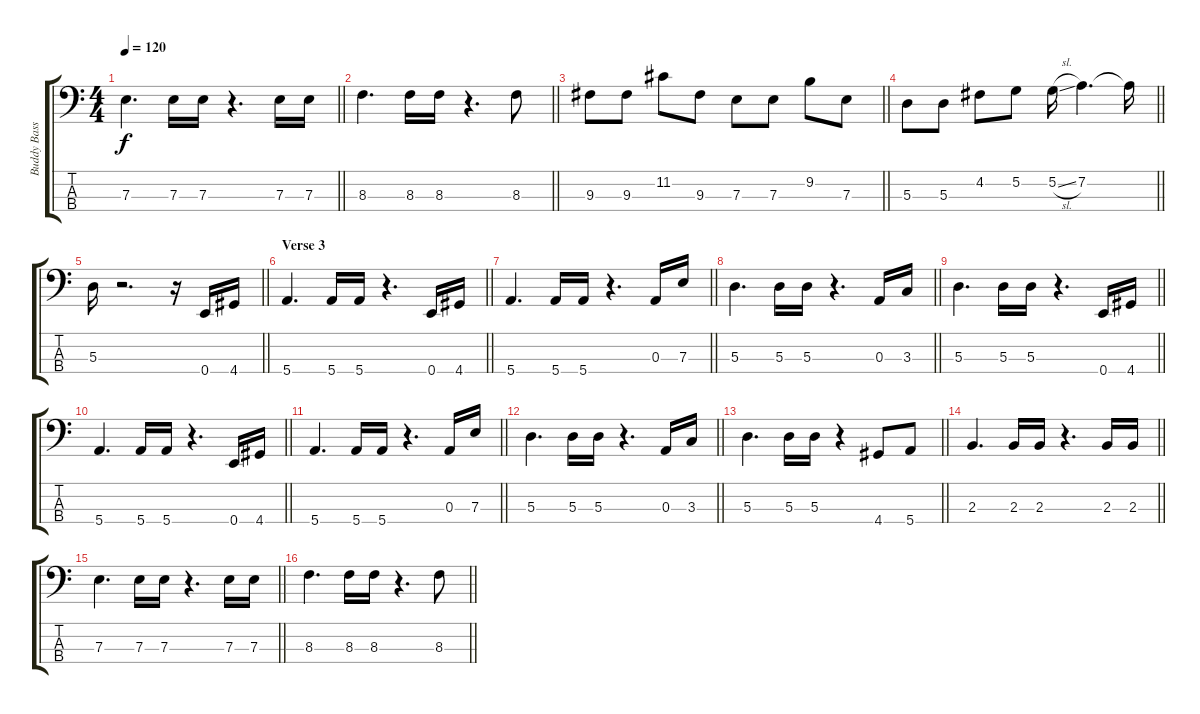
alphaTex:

\track ("Buddy Bass" "Buddy Bass") {instrument electricbassfinger}
\staff {score tabs}
\tuning (G2 D2 A1 E1) {hide}
\ts (4 4)
\tempo 120
\clef f4
\barLineRight lightlight
\ks c
7.3.4{d dy f} 7.3.16 7.3.16 r.4{d} 7.3.16 7.3.16 |
\barLineRight lightlight
8.3.4{d} 8.3.16 8.3.16 r.4{d} 8.3.8 |
\barLineRight lightlight
9.3.8 9.3.8 11.2.8 9.3.8 7.3.8 7.3.8 9.2.8 7.3.8 |
\barLineRight lightlight
5.3.8 5.3.8 4.2.8 5.2.8 5.2{sl}.16 7.2.4{d} 7.2{t}.16 |
\barLineRight lightlight
5.3.16 r.2{d} r.16 0.4.16 4.4.16 |
\section ("" "Verse 3")
\barLineRight lightlight
5.4.4{d} 5.4.16 5.4.16 r.4{d} 0.4.16 4.4.16 |
\barLineRight lightlight
5.4.4{d} 5.4.16 5.4.16 r.4{d} 0.3.16 7.3.16 |
\barLineRight lightlight
5.3.4{d} 5.3.16 5.3.16 r.4{d} 0.3.16 3.3.16 |
\barLineRight lightlight
5.3.4{d} 5.3.16 5.3.16 r.4{d} 0.4.16 4.4.16 |
\barLineRight lightlight
5.4.4{d} 5.4.16 5.4.16 r.4{d} 0.4.16 4.4.16 |
\barLineRight lightlight
5.4.4{d} 5.4.16 5.4.16 r.4{d} 0.3.16 7.3.16 |
\barLineRight lightlight
5.3.4{d} 5.3.16 5.3.16 r.4{d} 0.3.16 3.3.16 |
\barLineRight lightlight
5.3.4{d} 5.3.16 5.3.16 r.4 4.4.8 5.4.8 |
\barLineRight lightlight
2.3.4{d} 2.3.16 2.3.16 r.4{d} 2.3.16 2.3.16 |
\barLineRight lightlight
7.3.4{d} 7.3.16 7.3.16 r.4{d} 7.3.16 7.3.16 |
\barLineRight lightlight
8.3.4{d} 8.3.16 8.3.16 r.4{d} 8.3.8
